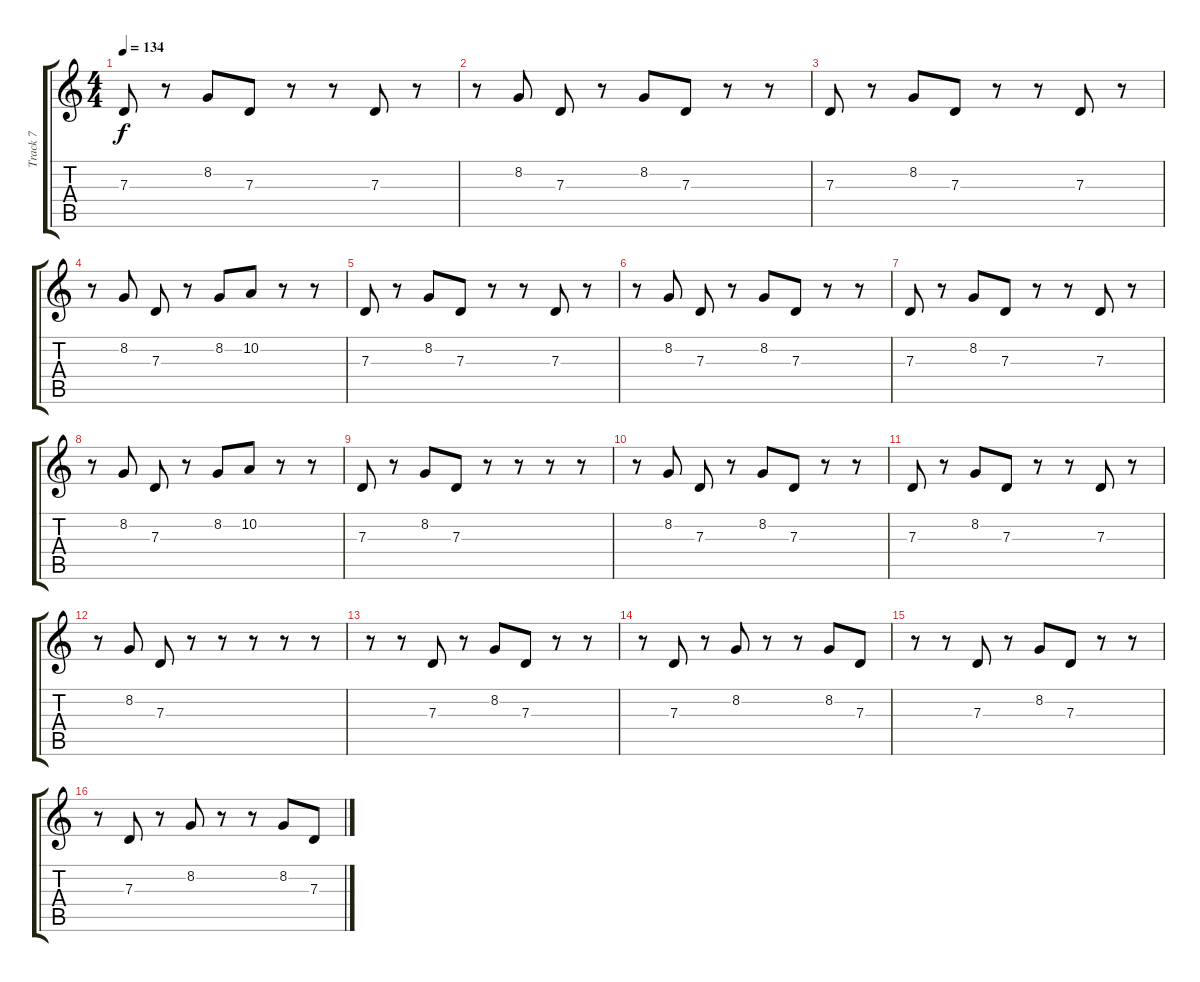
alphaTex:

\track ("Track 7" "Track 7") {instrument lead1square}
\staff {score tabs}
\tuning (E4 B3 G3 D3 A2 E2) {hide}
\ts (4 4)
\tempo 134
\clef g2
\ks c
7.3.8{dy f} r.8 8.2.8 7.3.8 r.8 r.8 7.3.8 r.8 |
r.8 8.2.8 7.3.8 r.8 8.2.8 7.3.8 r.8 r.8 |
7.3.8 r.8 8.2.8 7.3.8 r.8 r.8 7.3.8 r.8 |
r.8 8.2.8 7.3.8 r.8 8.2.8 10.2.8 r.8 r.8 |
7.3.8 r.8 8.2.8 7.3.8 r.8 r.8 7.3.8 r.8 |
r.8 8.2.8 7.3.8 r.8 8.2.8 7.3.8 r.8 r.8 |
7.3.8 r.8 8.2.8 7.3.8 r.8 r.8 7.3.8 r.8 |
r.8 8.2.8 7.3.8 r.8 8.2.8 10.2.8 r.8 r.8 |
7.3.8 r.8 8.2.8 7.3.8 r.8 r.8 r.8 r.8 |
r.8 8.2.8 7.3.8 r.8 8.2.8 7.3.8 r.8 r.8 |
7.3.8 r.8 8.2.8 7.3.8 r.8 r.8 7.3.8 r.8 |
r.8 8.2.8 7.3.8 r.8 r.8 r.8 r.8 r.8 |
r.8 r.8 7.3.8 r.8 8.2.8 7.3.8 r.8 r.8 |
r.8 7.3.8 r.8 8.2.8 r.8 r.8 8.2.8 7.3.8 |
r.8 r.8 7.3.8 r.8 8.2.8 7.3.8 r.8 r.8 |
r.8 7.3.8 r.8 8.2.8 r.8 r.8 8.2.8 7.3.8
